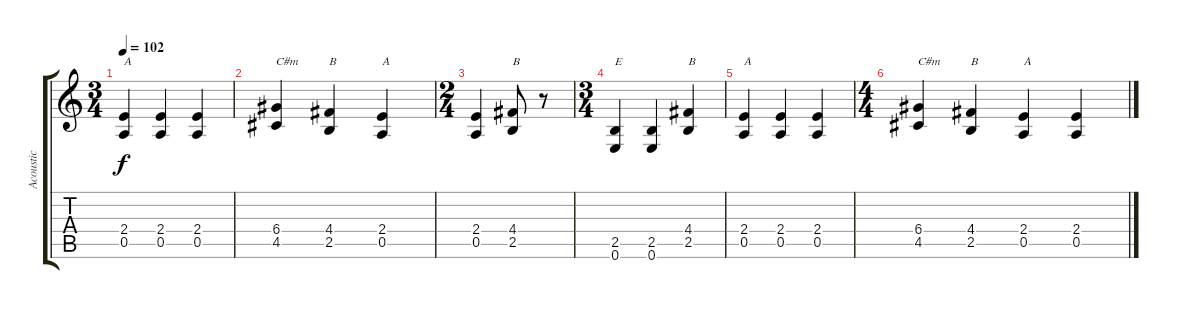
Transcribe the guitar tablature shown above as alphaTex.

\track ("Acoustic" "Acoustic") {instrument acousticguitarsteel}
\staff {score tabs}
\tuning (E4 B3 G3 D3 A2 E2) {hide}
\ts (3 4)
\tempo 102
\clef g2
\ks c
(2.4 0.5).4{txt "A" dy f} (2.4 0.5).4 (2.4 0.5).4 |
(6.4 4.5).4{txt "C#m"} (4.4 2.5).4{txt "B"} (2.4 0.5).4{txt "A"} |
\ts (2 4)
(2.4 0.5).4 (4.4 2.5).8{txt "B"} r.8 |
\ts (3 4)
(2.5 0.6).4{txt "E"} (2.5 0.6).4 (4.4 2.5).4{txt "B"} |
(2.4 0.5).4{txt "A"} (2.4 0.5).4 (2.4 0.5).4 |
\ts (4 4)
(6.4 4.5).4{txt "C#m"} (4.4 2.5).4{txt "B"} (2.4 0.5).4{txt "A"} (2.4 0.5).4
